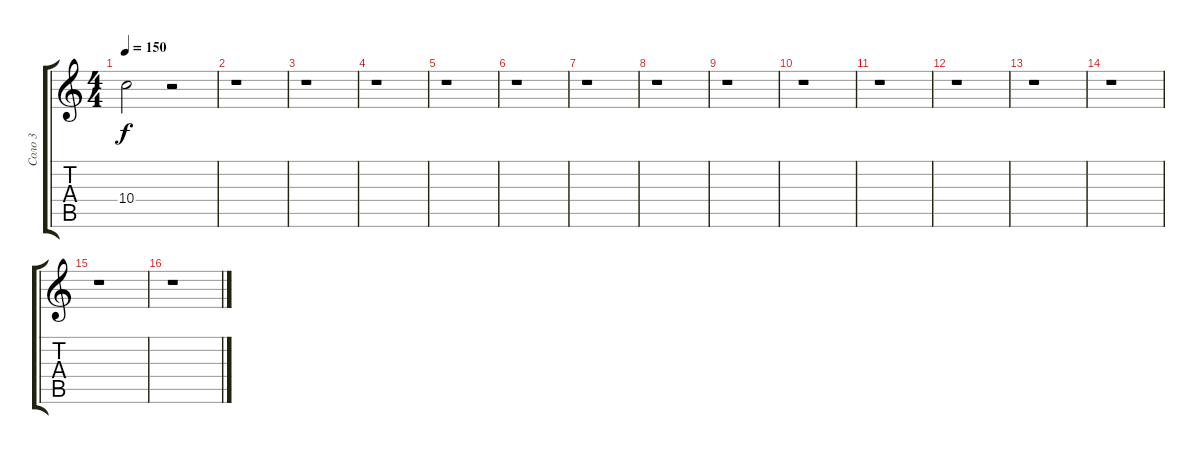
\track ("Соло 3" "Соло 3") {instrument overdrivenguitar}
\staff {score tabs}
\tuning (E4 B3 G3 D3 A2 E2) {hide}
\ts (4 4)
\tempo 150
\clef g2
\ks c
10.4{t}.2{dy f} r.2 |
r.1 |
r.1 |
r.1 |
r.1 |
r.1 |
r.1 |
r.1 |
r.1 |
r.1 |
r.1 |
r.1 |
r.1 |
r.1 |
r.1 |
r.1
